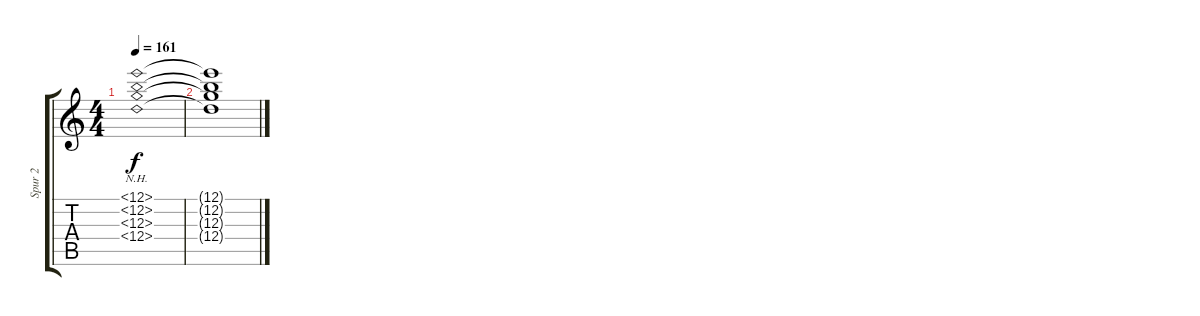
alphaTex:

\track ("Spur 2" "Spur 2") {instrument distortionguitar}
\staff {score tabs}
\tuning (E4 B3 G3 D3 A2 E2) {hide}
\ts (4 4)
\tempo 161
\clef g2
\ks c
(12.1{nh} 12.2{nh} 12.3{nh} 12.4{nh}).1{dy f} |
(12.1{t} 12.2{t} 12.3{t} 12.4{t}).1
